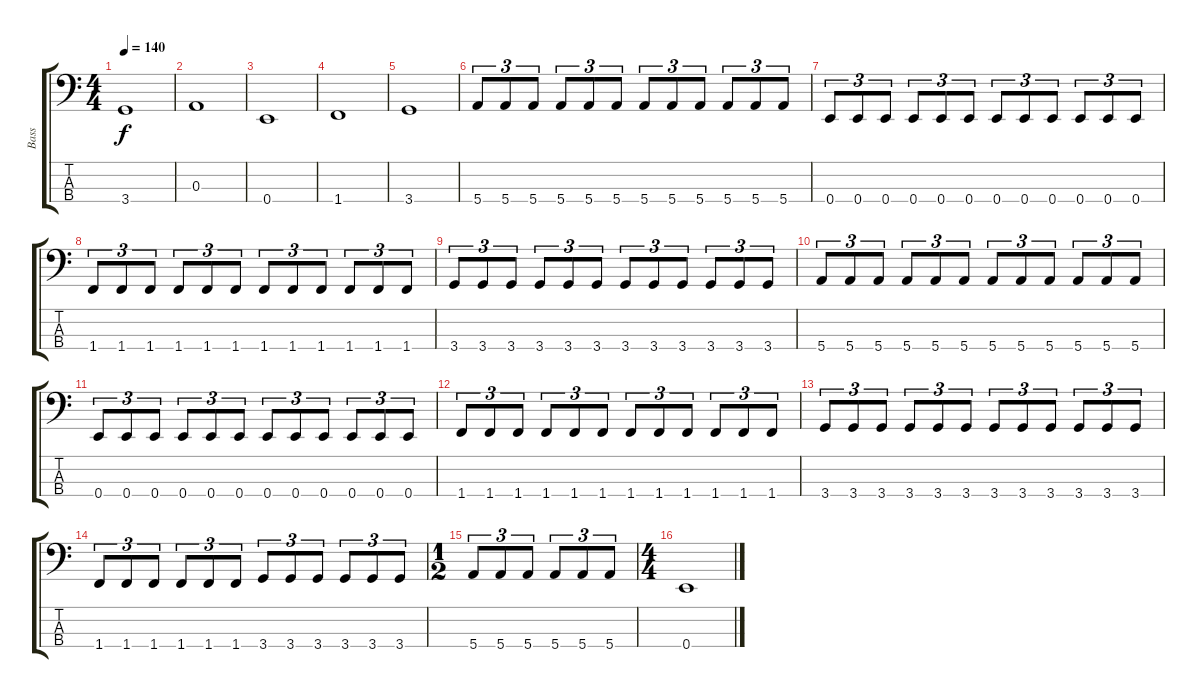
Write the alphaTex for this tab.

\track ("Bass" "Bass") {instrument electricbasspick}
\staff {score tabs}
\tuning (G2 D2 A1 E1) {hide}
\ts (4 4)
\tempo 140
\clef f4
\ks c
3.4.1{dy f} |
0.3.1 |
0.4.1 |
1.4.1 |
3.4.1 |
5.4.8{tu (3 2)} 5.4.8{tu (3 2)} 5.4.8{tu (3 2)} 5.4.8{tu (3 2)} 5.4.8{tu (3 2)} 5.4.8{tu (3 2)} 5.4.8{tu (3 2)} 5.4.8{tu (3 2)} 5.4.8{tu (3 2)} 5.4.8{tu (3 2)} 5.4.8{tu (3 2)} 5.4.8{tu (3 2)} |
0.4.8{tu (3 2)} 0.4.8{tu (3 2)} 0.4.8{tu (3 2)} 0.4.8{tu (3 2)} 0.4.8{tu (3 2)} 0.4.8{tu (3 2)} 0.4.8{tu (3 2)} 0.4.8{tu (3 2)} 0.4.8{tu (3 2)} 0.4.8{tu (3 2)} 0.4.8{tu (3 2)} 0.4.8{tu (3 2)} |
1.4.8{tu (3 2)} 1.4.8{tu (3 2)} 1.4.8{tu (3 2)} 1.4.8{tu (3 2)} 1.4.8{tu (3 2)} 1.4.8{tu (3 2)} 1.4.8{tu (3 2)} 1.4.8{tu (3 2)} 1.4.8{tu (3 2)} 1.4.8{tu (3 2)} 1.4.8{tu (3 2)} 1.4.8{tu (3 2)} |
3.4.8{tu (3 2)} 3.4.8{tu (3 2)} 3.4.8{tu (3 2)} 3.4.8{tu (3 2)} 3.4.8{tu (3 2)} 3.4.8{tu (3 2)} 3.4.8{tu (3 2)} 3.4.8{tu (3 2)} 3.4.8{tu (3 2)} 3.4.8{tu (3 2)} 3.4.8{tu (3 2)} 3.4.8{tu (3 2)} |
5.4.8{tu (3 2)} 5.4.8{tu (3 2)} 5.4.8{tu (3 2)} 5.4.8{tu (3 2)} 5.4.8{tu (3 2)} 5.4.8{tu (3 2)} 5.4.8{tu (3 2)} 5.4.8{tu (3 2)} 5.4.8{tu (3 2)} 5.4.8{tu (3 2)} 5.4.8{tu (3 2)} 5.4.8{tu (3 2)} |
0.4.8{tu (3 2)} 0.4.8{tu (3 2)} 0.4.8{tu (3 2)} 0.4.8{tu (3 2)} 0.4.8{tu (3 2)} 0.4.8{tu (3 2)} 0.4.8{tu (3 2)} 0.4.8{tu (3 2)} 0.4.8{tu (3 2)} 0.4.8{tu (3 2)} 0.4.8{tu (3 2)} 0.4.8{tu (3 2)} |
1.4.8{tu (3 2)} 1.4.8{tu (3 2)} 1.4.8{tu (3 2)} 1.4.8{tu (3 2)} 1.4.8{tu (3 2)} 1.4.8{tu (3 2)} 1.4.8{tu (3 2)} 1.4.8{tu (3 2)} 1.4.8{tu (3 2)} 1.4.8{tu (3 2)} 1.4.8{tu (3 2)} 1.4.8{tu (3 2)} |
3.4.8{tu (3 2)} 3.4.8{tu (3 2)} 3.4.8{tu (3 2)} 3.4.8{tu (3 2)} 3.4.8{tu (3 2)} 3.4.8{tu (3 2)} 3.4.8{tu (3 2)} 3.4.8{tu (3 2)} 3.4.8{tu (3 2)} 3.4.8{tu (3 2)} 3.4.8{tu (3 2)} 3.4.8{tu (3 2)} |
1.4.8{tu (3 2)} 1.4.8{tu (3 2)} 1.4.8{tu (3 2)} 1.4.8{tu (3 2)} 1.4.8{tu (3 2)} 1.4.8{tu (3 2)} 3.4.8{tu (3 2)} 3.4.8{tu (3 2)} 3.4.8{tu (3 2)} 3.4.8{tu (3 2)} 3.4.8{tu (3 2)} 3.4.8{tu (3 2)} |
\ts (1 2)
5.4.8{tu (3 2)} 5.4.8{tu (3 2)} 5.4.8{tu (3 2)} 5.4.8{tu (3 2)} 5.4.8{tu (3 2)} 5.4.8{tu (3 2)} |
\ts (4 4)
0.4.1
